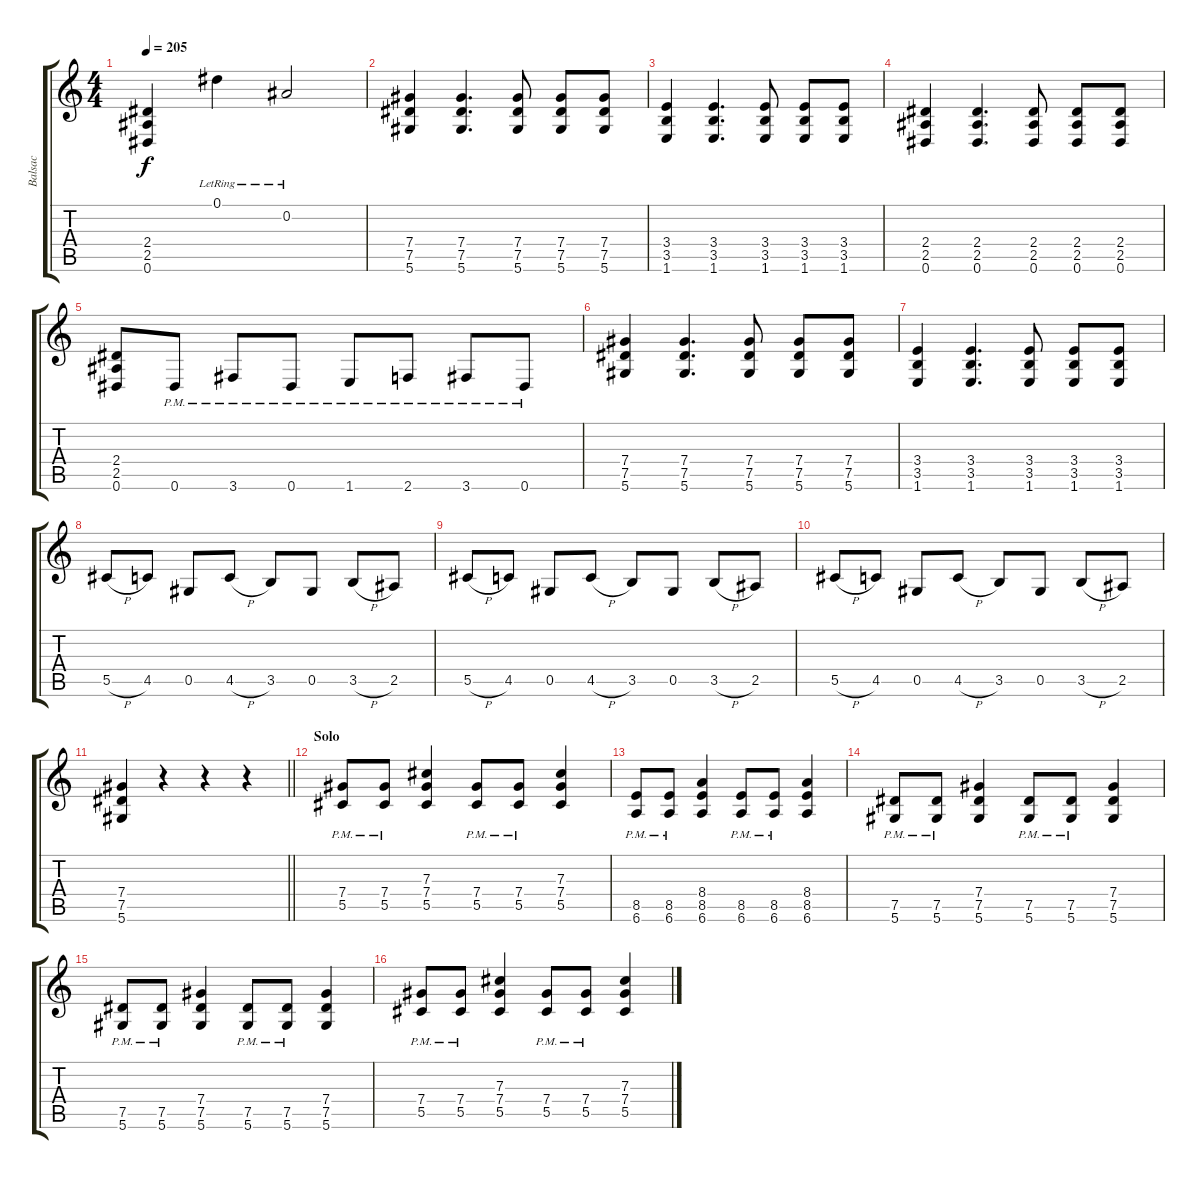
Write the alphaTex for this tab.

\track ("Balsac" "Balsac") {instrument overdrivenguitar}
\staff {score tabs}
\tuning (Eb4 Bb3 Gb3 Db3 Ab2 Eb2) {hide}
\ts (4 4)
\tempo 205
\clef g2
\ks c
(2.4 2.5 0.6).4{dy f} 0.1{lr}.4 0.2{lr}.2 |
(7.4 7.5 5.6).4 (7.4 7.5 5.6).4{d} (7.4 7.5 5.6).8 (7.4 7.5 5.6).8 (7.4 7.5 5.6).8 |
(3.4 3.5 1.6).4 (3.4 3.5 1.6).4{d} (3.4 3.5 1.6).8 (3.4 3.5 1.6).8 (3.4 3.5 1.6).8 |
(2.4 2.5 0.6).4 (2.4 2.5 0.6).4{d} (2.4 2.5 0.6).8 (2.4 2.5 0.6).8 (2.4 2.5 0.6).8 |
(2.4 2.5 0.6).8 0.6{pm}.8 3.6{pm}.8 0.6{pm}.8 1.6{pm}.8 2.6{pm}.8 3.6{pm}.8 0.6{pm}.8 |
(7.4 7.5 5.6).4 (7.4 7.5 5.6).4{d} (7.4 7.5 5.6).8 (7.4 7.5 5.6).8 (7.4 7.5 5.6).8 |
(3.4 3.5 1.6).4 (3.4 3.5 1.6).4{d} (3.4 3.5 1.6).8 (3.4 3.5 1.6).8 (3.4 3.5 1.6).8 |
5.5{h}.8 4.5.8 0.5.8 4.5{h}.8 3.5.8 0.5.8 3.5{h}.8 2.5.8 |
5.5{h}.8 4.5.8 0.5.8 4.5{h}.8 3.5.8 0.5.8 3.5{h}.8 2.5.8 |
5.5{h}.8 4.5.8 0.5.8 4.5{h}.8 3.5.8 0.5.8 3.5{h}.8 2.5.8 |
\barLineRight lightlight
(7.4 7.5 5.6).4 r.4 r.4 r.4 |
\section ("" "Solo")
(7.4{pm} 5.5{pm}).8 (7.4{pm} 5.5{pm}).8 (7.3 7.4 5.5).4 (7.4{pm} 5.5{pm}).8 (7.4{pm} 5.5{pm}).8 (7.3 7.4 5.5).4 |
(8.5{pm} 6.6{pm}).8 (8.5{pm} 6.6{pm}).8 (8.4 8.5 6.6).4 (8.5{pm} 6.6{pm}).8 (8.5{pm} 6.6{pm}).8 (8.4 8.5 6.6).4 |
(7.5{pm} 5.6{pm}).8 (7.5{pm} 5.6{pm}).8 (7.4 7.5 5.6).4 (7.5{pm} 5.6{pm}).8 (7.5{pm} 5.6{pm}).8 (7.4 7.5 5.6).4 |
(7.5{pm} 5.6{pm}).8 (7.5{pm} 5.6{pm}).8 (7.4 7.5 5.6).4 (7.5{pm} 5.6{pm}).8 (7.5{pm} 5.6{pm}).8 (7.4 7.5 5.6).4 |
(7.4{pm} 5.5{pm}).8 (7.4{pm} 5.5{pm}).8 (7.3 7.4 5.5).4 (7.4{pm} 5.5{pm}).8 (7.4{pm} 5.5{pm}).8 (7.3 7.4 5.5).4
